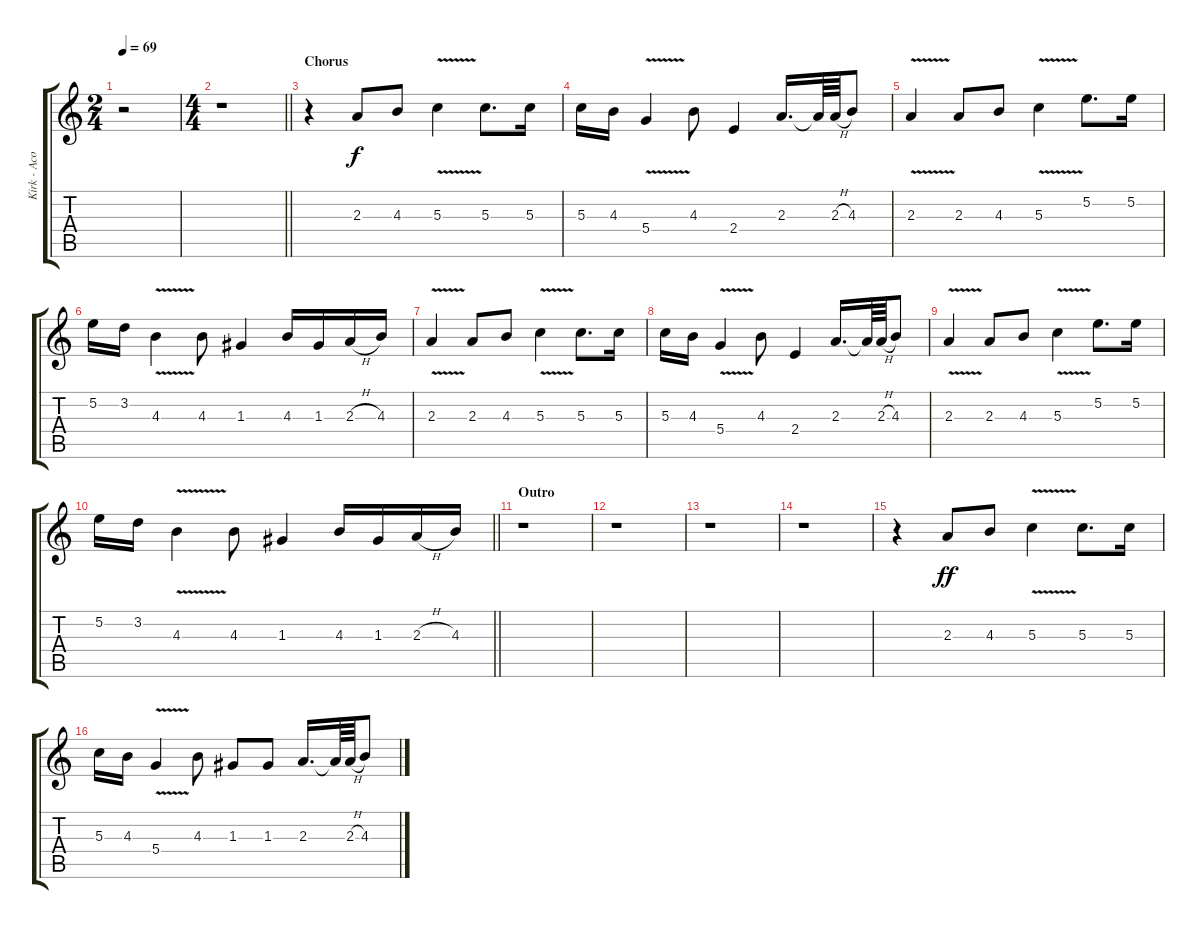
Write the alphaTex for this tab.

\track ("Kirk - Acoustic" "Kirk - Aco") {instrument acousticguitarsteel}
\staff {score tabs}
\tuning (E4 B3 G3 D3 A2 E2) {hide}
\ts (2 4)
\tempo 69
\clef g2
\ks c
r.2{dy f} |
\ts (4 4)
\barLineRight lightlight
r.1 |
\section ("" "Chorus")
r.4 2.3.8 4.3.8 5.3{v}.4 5.3.8{d} 5.3.16 |
5.3.16 4.3.16 5.4{v}.4 4.3.8 2.4.4 2.3.16{d} 2.3{t}.64 2.3{h}.64 4.3.8 |
2.3{v}.4 2.3.8 4.3.8 5.3{v}.4 5.2.8{d} 5.2.16 |
5.2.16 3.2.16 4.3{v}.4 4.3.8 1.3.4 4.3.16 1.3.16 2.3{h}.16 4.3.16 |
2.3{v}.4 2.3.8 4.3.8 5.3{v}.4 5.3.8{d} 5.3.16 |
5.3.16 4.3.16 5.4{v}.4 4.3.8 2.4.4 2.3.16{d} 2.3{t}.64 2.3{h}.64 4.3.8 |
2.3{v}.4 2.3.8 4.3.8 5.3{v}.4 5.2.8{d} 5.2.16 |
\barLineRight lightlight
5.2.16 3.2.16 4.3{v}.4 4.3.8 1.3.4 4.3.16 1.3.16 2.3{h}.16 4.3.16 |
\section ("" "Outro")
r.1 |
r.1 |
r.1 |
r.1 |
r.4{volume 16} 2.3.8{dy ff} 4.3.8 5.3{v}.4 5.3.8{d} 5.3.16 |
5.3.16 4.3.16 5.4{v}.4 4.3.8 1.3.8 1.3.8 2.3.16{d} 2.3{t}.64 2.3{h}.64 4.3.8
